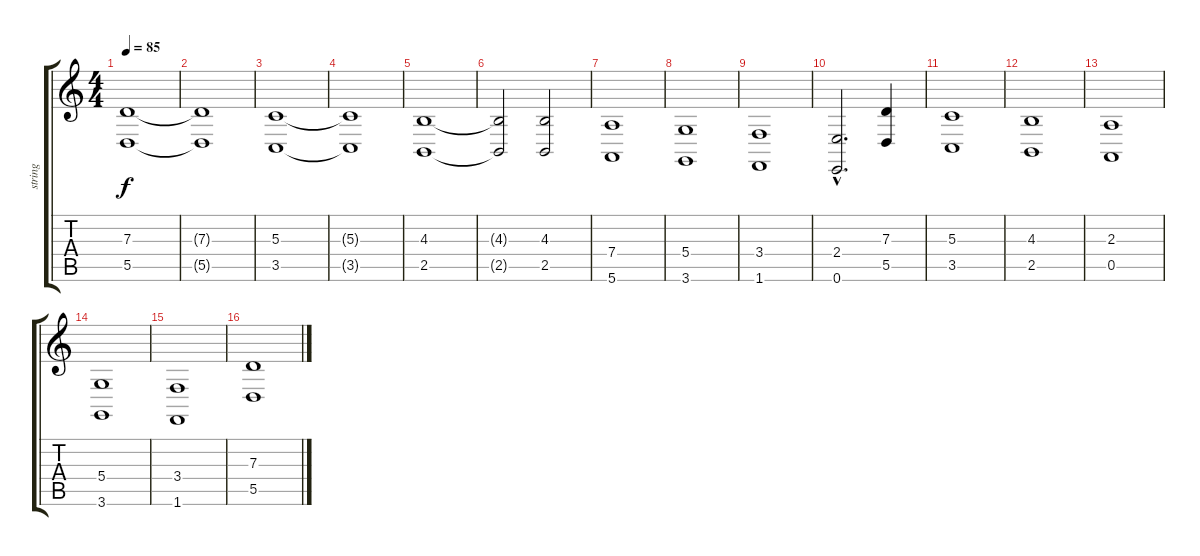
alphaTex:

\track ("string" "string") {instrument stringensemble1}
\staff {score tabs}
\tuning (E4 B3 G3 D3 A2 E2) {hide}
\ts (4 4)
\tempo 85
\clef g2
\ks c
(7.3 5.5).1{dy f} |
(7.3{t} 5.5{t}).1 |
(5.3 3.5).1 |
(5.3{t} 3.5{t}).1 |
(4.3 2.5).1 |
(4.3{t} 2.5{t}).2{volume 16} (4.3 2.5).2 |
(7.4 5.6).1 |
(5.4 3.6).1 |
(3.4 1.6).1 |
(2.4{hac} 0.6{hac}).2{d} (7.3 5.5).4 |
(5.3 3.5).1 |
(4.3 2.5).1 |
(2.3 0.5).1 |
(5.4 3.6).1 |
(3.4 1.6).1 |
(7.3 5.5).1
